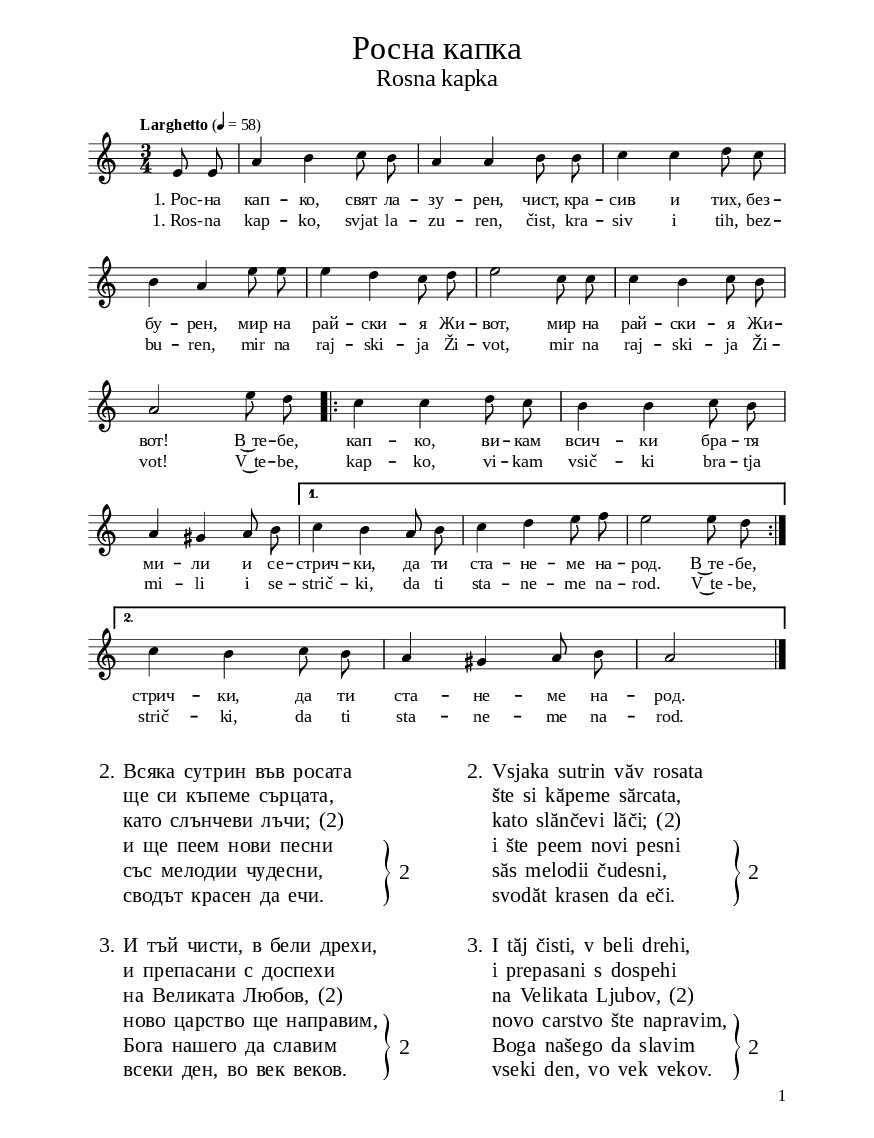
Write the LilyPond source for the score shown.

\version "2.24.2"

% include paper part and global functions
\include "include/globals.ily"
"rightBraces046" = \markup {
  \column {
    % repeat braces
    \translate #'(0 . -9.2 )
    \right-brace #32

    \translate #'(0 . -13.6 )
    \right-brace #32
  }
  \column {
    % repeat numbers
    \translate #'(0 . -9.8 )
    2

    \translate #'(0 . -16.8 )
    2
  }
}

\bookpart {
  \label #'ref046
  \tocItem \markup "Росна капка – Rosna kapka"
  \include "include/bookpart-paper.ily"
  \score {
    \include "include/score-layout.ily"

    \new Voice \absolute  {
      \clef treble
      \key a \minor
      \time 3/4
      \tempoFunc "Larghetto" 4 "58"
      \partial 4
      \autoBeamOff

      e'8 e' a'4 b' c''8 b' |  a'4 a' b'8 b' | c''4 c'' d''8 c'' \break | % 5

      b'4 a' e''8 e'' | e''4 d'' c''8 d'' | e''2 c''8 c'' | c''4 b' c''8 b' \break |

      a'2 e''8 d'' \repeat volta 2 {
        | c''4 c'' d''8 c'' |  b'4 b' c''8 b' \break |

        a'4 gis' a'8 b' |
      }  \alternative {
        { c''4 b' a'8 b' | c''4 d'' e''8 f'' | e''2 e''8 d''  \break |  }

        { c''4 b' c''8 b'8 | a'4 gis'4 a'8 b'8 | a'2 \bar "|." }
      }
    }

    \addlyrics {
      "1. Рос-" -- на кап -- ко, свят ла -- зу -- рен, чист, кра -- сив и тих, без --
      бу -- рен, мир на рай -- ски -- я Жи -- вот, мир на рай -- ски -- я Жи --
      вот! В~те -- бе, кап -- ко, ви -- кам всич -- ки бра -- тя
      ми -- ли и се -- стрич -- ки, да ти ста -- не -- ме на -- род. "В~те -" -- бе,
      стрич -- ки, да ти ста -- не -- ме на -- род.
    }

   \addlyrics {
      "1. Ros-" -- na kap -- ko, svjat la -- zu -- ren, čist, kra -- siv i tih, bez --
      bu -- ren, mir na raj -- ski -- ja Ži -- vot, mir na raj -- ski -- ja Ži --
      vot! V~te -- be, kap -- ko, vi -- kam vsič -- ki bra -- tja
      mi -- li i se -- strič -- ki, da ti sta -- ne -- me na -- rod. "V~te -" -- be,
      strič -- ki, da ti sta -- ne -- me na -- rod.
    }

    \header {
      title = \titleFunc "Росна капка" "Rosna kapka"
    }

    \midi{}

  } % score

  \markup \fontsize #bgCoupletFontSize {
    \hspace #1
    \override #`(baseline-skip . ,bgCoupletBaselineSkip)
    \column {
      \line { 2. Всяка сутрин във росата }
      \line {   "   " ще си къпеме сърцата, }

      \line {   "   " като слънчеви лъчи; (2)}

      \line {   "   " и ще пеем нови песни}

      \line {   "   " със мелодии чудесни,}

      \line {   "   " сводът красен да ечи.}

      \line{" "}

      \line {   3.  И тъй чисти, в бели дрехи,}

      \line {   "   " и препасани с доспехи}

      \line {   "   " на Великата Любов, (2)}

      \line {   "   " ново царство ще направим,}

      \line {   "   " Бога нашего да славим}

      \line {   "   " всеки ден, во век веков.}
    }  \"rightBraces046"

    \hspace #5
    \override #`(baseline-skip . ,bgCoupletBaselineSkip)
   \column {
      \line { 2. Vsjaka sutrin văv rosata }
      \line {   "   " šte si kăpeme sărcata, }

      \line {   "   " kato slănčevi lăči; (2)}

      \line {   "   " i šte peem novi pesni}

      \line {   "   " săs melodii čudesni,}

      \line {   "   " svodăt krasen da eči.}

      \line{" "}

      \line {   3.  I tăj čisti, v beli drehi,}

      \line {   "   " i prepasani s dospehi}

      \line {   "   " na Velikata Ljubov, (2)}

      \line {   "   " novo carstvo šte napravim,}

      \line {   "   " Boga našego da slavim}

      \line {   "   " vseki den, vo vek vekov.}
    } %column

    \"rightBraces046"
  } % markup

  % include foreign translation(s) of the song
  \version "2.24.4"

\markup \fill-line { \fontsize #deTitleFontSize "Tautropfen" }
\markup \null
\markup \null
\markup \abs-fontsize #11 {
  \fill-line {
    \override #`(baseline-skip . ,deCoupletBaselineSkip)

    \column {


      \line { 1. Tautropfen, azurblaue Welt,}

      \line { "   "rein, schön, still und ohne Sturm,}

      \line { "   "Frieden des paradiesischen Lebens,}
      \line { "   "Frieden des paradiesischen Lebens!}
      \line { "   "In dir, Tropfen, rufe ich }
      \line { "   "  alle lieben Brüder und Schwestern, }

      \line { "   "damit wir dein Volk werden.}
      \vspace #0.5

      \line { 2. Jeden Morgen werden wir}

      \line { "   "  unsere Herzen im Tau baden}

      \line { "   "wie die Sonnenstrahlen, wie die Sonnenstrahlen,}

      \line { "   "und wir werden neue Lieder singen,}

      \line { "   "mit wunderbaren Melodien,}

      \line { "   "auf dass das rote Himmelsgewölbe widerhallt.}
      \vspace #0.5

      \line { 3. Und so  – rein, in weißen Kleidern}

      \line { "   "und umgürtet mit der Rüstung }
      \line { "   "      der großen Liebe, der großen Liebe }

      \line { "   "werden wir ein neues Reich errichten:}

      \line { "   "auf dass wir unseren Gott verherrlichen, }

      \line { "   "jeden Tag, auf ewig.}


    }

  }

}


} % bookpart
